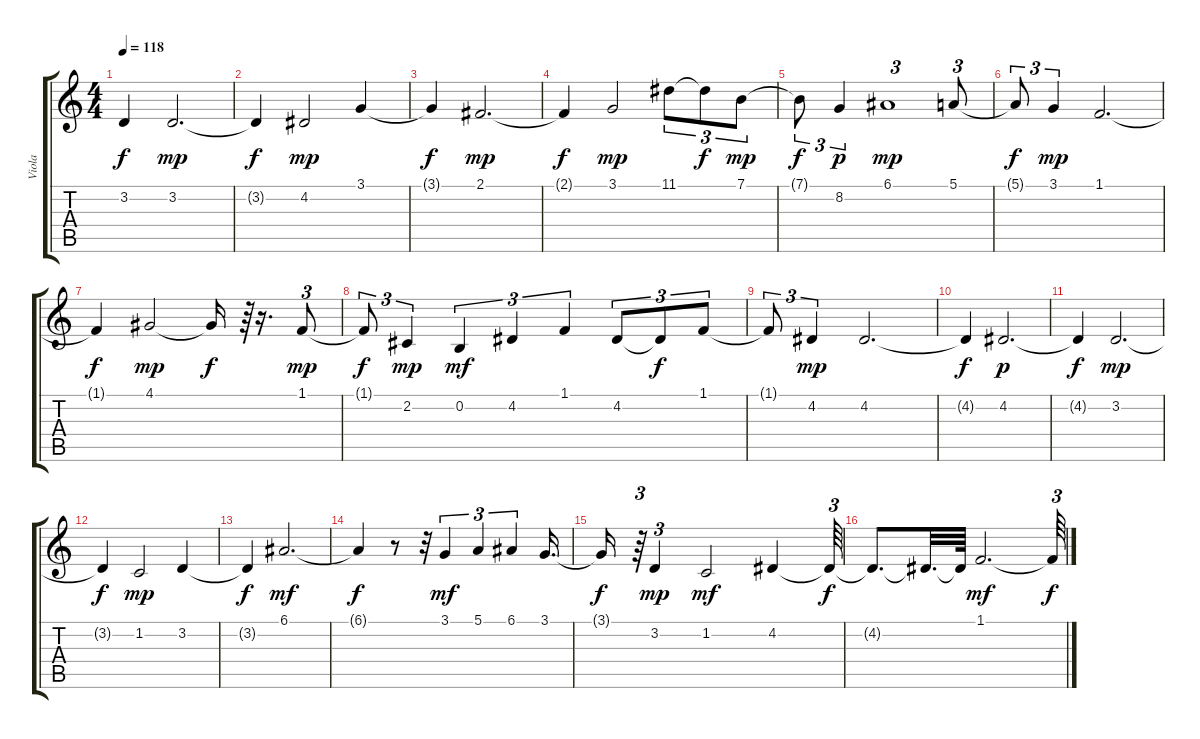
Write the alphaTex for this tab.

\track ("Viola" "Viola") {instrument viola}
\staff {score tabs}
\tuning (E4 B3 G3 D3 A2 E2) {hide}
\ts (4 4)
\tempo 118
\clef g2
\ks c
3.2{t}.4{dy f} 3.2.2{d dy mp} |
3.2{t}.4{dy f} 4.2.2{dy mp} 3.1.4 |
3.1{t}.4{dy f} 2.1.2{d dy mp} |
2.1{t}.4{dy f} 3.1.2{dy mp} 11.1.8{tu (3 2)} 11.1{t}.8{tu (3 2) dy f} 7.1.8{tu (3 2) dy mp} |
7.1{t}.8{tu (3 2) dy f} 8.2.4{tu (3 2) dy p} 6.1.1{tu (3 2) dy mp} 5.1.8{tu (3 2)} |
5.1{t}.8{tu (3 2) dy f} 3.1.4{tu (3 2) dy mp} 1.1.2{d} |
1.1{t}.4{dy f} 4.1.2{dy mp} 4.1{t}.16{dy f} r.64{tu (3 2)} r.16{d} 1.1.8{tu (3 2) dy mp} |
1.1{t}.8{tu (3 2) dy f} 2.2.4{tu (3 2) dy mp} 0.2.4{tu (3 2) dy mf} 4.2.4{tu (3 2)} 1.1.4{tu (3 2)} 4.2.8{tu (3 2)} 4.2{t}.8{tu (3 2) dy f} 1.1.8{tu (3 2)} |
1.1{t}.8{tu (3 2)} 4.2.4{tu (3 2) dy mp} 4.2.2{d} |
4.2{t}.4{dy f} 4.2.2{d dy p} |
4.2{t}.4{dy f} 3.2.2{d dy mp} |
3.2{t}.4{dy f} 1.2.2{dy mp} 3.2.4 |
3.2{t}.4{dy f} 6.1.2{d dy mf} |
6.1{t}.4{dy f} r.8 r.32 3.1.4{tu (3 2) dy mf} 5.1.4{tu (3 2)} 6.1.4{tu (3 2)} 3.1.16{d} |
3.1{t}.16{dy f} r.64{tu (3 2)} 3.2.4{tu (3 2) dy mp} 1.2.2{dy mf} 4.2.4 4.2{t}.64{tu (3 2) dy f} |
4.2{t}.8{d} 4.2{t}.32{d} 4.2{t}.64 1.1.2{d dy mf} 1.1{t}.64{tu (3 2) dy f}
